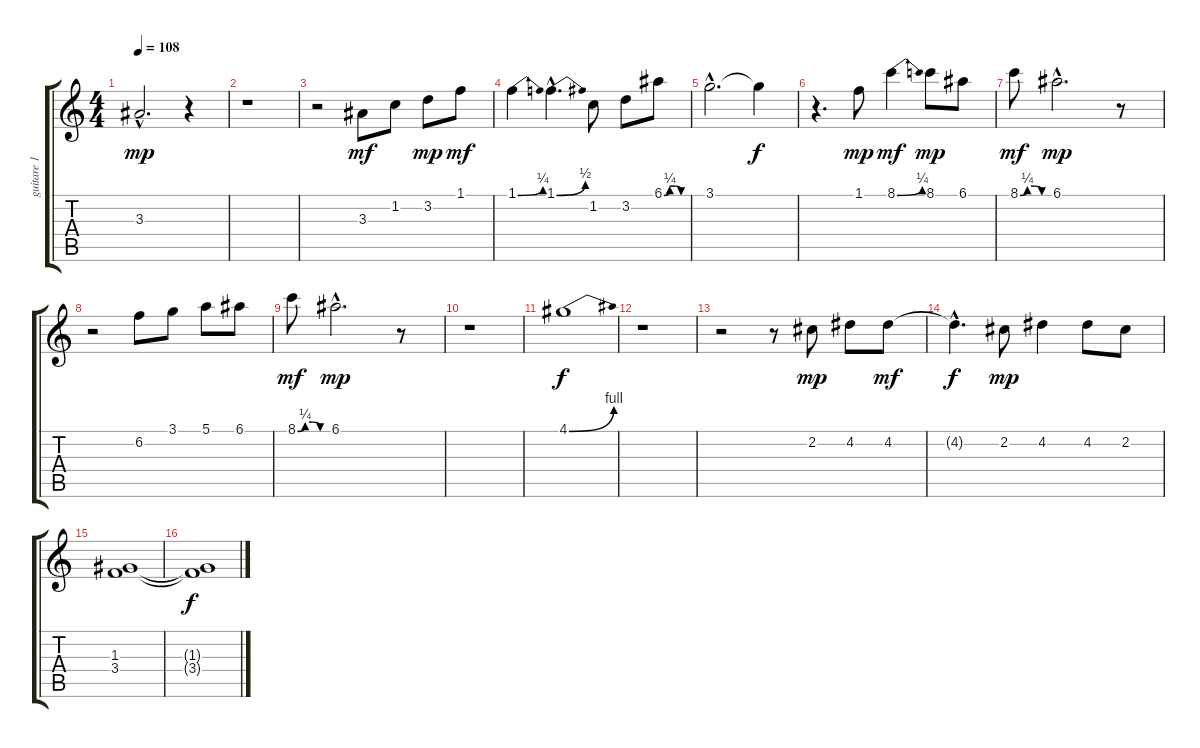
\track ("guitare 1" "guitare 1") {instrument acousticguitarsteel}
\staff {score tabs}
\tuning (E4 B3 G3 D3 A2 E2) {hide}
\ts (4 4)
\tempo 108
\clef g2
\ks c
3.3{hac}.2{d dy mp} r.4 |
r.1 |
r.2 3.3.8{dy mf} 1.2.8 3.2.8{dy mp} 1.1.8{dy mf} |
1.1{be (bend 0 0 60 1)}.4 1.1{be (bend 0 0 60 2) hac}.4{d} 1.2.8 3.2.8 6.1{be (custom 0 0 15 1 30 1 45 0 60 0)}.8 |
3.1{hac}.2{d} 3.1{t}.4{dy f} |
r.4{d} 1.1.8{dy mp} 8.1{be (bend 0 0 60 1)}.4{dy mf} 8.1.8{dy mp} 6.1.8 |
8.1{be (custom 0 0 15 1 30 1 45 0 60 0)}.8{dy mf} 6.1{hac}.2{d dy mp} r.8 |
r.2 6.2.8 3.1.8 5.1.8 6.1.8 |
8.1{be (custom 0 0 15 1 30 1 45 0 60 0)}.8{dy mf} 6.1{hac}.2{d dy mp} r.8 |
r.1 |
4.1{be (bend 0 0 60 4)}.1{dy f} |
r.1 |
r.2 r.8 2.2.8{dy mp} 4.2.8 4.2.8{dy mf} |
4.2{hac t}.4{d dy f} 2.2.8{dy mp} 4.2.4 4.2.8 2.2.8 |
(1.3 3.4).1 |
(1.3{t} 3.4{t}).1{dy f}
